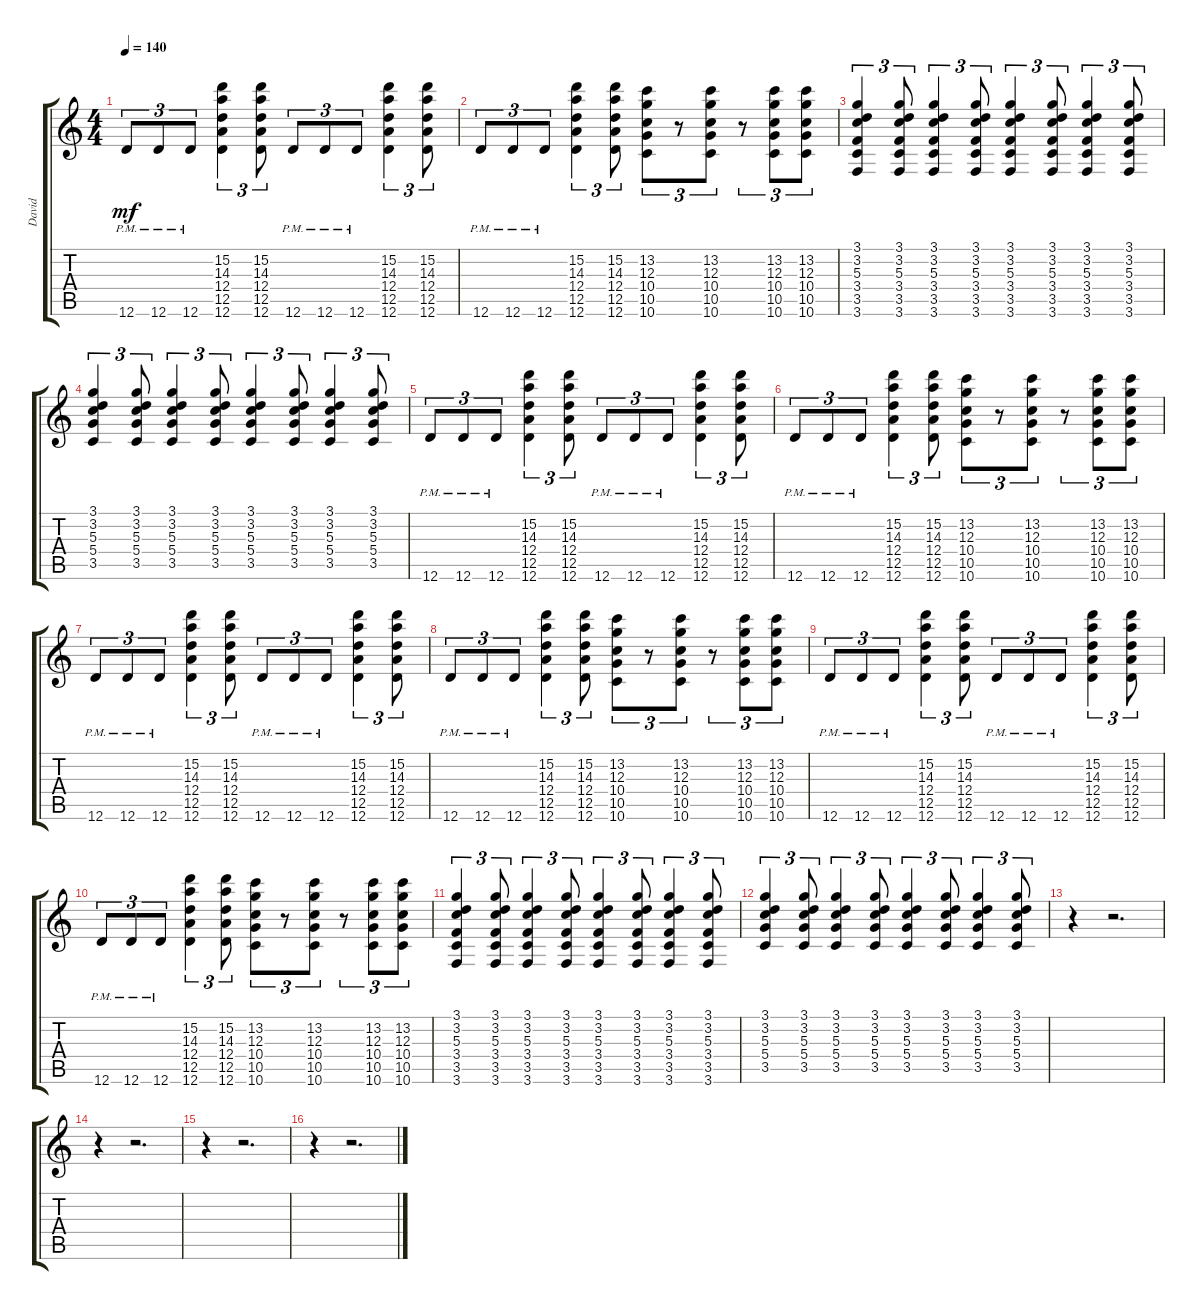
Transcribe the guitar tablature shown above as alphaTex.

\track ("David" "David") {instrument distortionguitar}
\staff {score tabs}
\tuning (E4 B3 G3 D3 A2 D2) {hide}
\ts (4 4)
\tempo 140
\clef g2
\ks c
12.6{pm}.8{tu (3 2) dy mf} 12.6{pm}.8{tu (3 2)} 12.6{pm}.8{tu (3 2)} (15.2 14.3 12.4 12.5 12.6).4{tu (3 2)} (15.2 14.3 12.4 12.5 12.6).8{tu (3 2)} 12.6{pm}.8{tu (3 2)} 12.6{pm}.8{tu (3 2)} 12.6{pm}.8{tu (3 2)} (15.2 14.3 12.4 12.5 12.6).4{tu (3 2)} (15.2 14.3 12.4 12.5 12.6).8{tu (3 2)} |
12.6{pm}.8{tu (3 2)} 12.6{pm}.8{tu (3 2)} 12.6{pm}.8{tu (3 2)} (15.2 14.3 12.4 12.5 12.6).4{tu (3 2)} (15.2 14.3 12.4 12.5 12.6).8{tu (3 2)} (13.2 12.3 10.4 10.5 10.6).8{tu (3 2)} r.8{tu (3 2)} (13.2 12.3 10.4 10.5 10.6).8{tu (3 2)} r.8{tu (3 2)} (13.2 12.3 10.4 10.5 10.6).8{tu (3 2)} (13.2 12.3 10.4 10.5 10.6).8{tu (3 2)} |
(3.1 3.2 5.3 3.4 3.5 3.6).4{tu (3 2)} (3.1 3.2 5.3 3.4 3.5 3.6).8{tu (3 2)} (3.1 3.2 5.3 3.4 3.5 3.6).4{tu (3 2)} (3.1 3.2 5.3 3.4 3.5 3.6).8{tu (3 2)} (3.1 3.2 5.3 3.4 3.5 3.6).4{tu (3 2)} (3.1 3.2 5.3 3.4 3.5 3.6).8{tu (3 2)} (3.1 3.2 5.3 3.4 3.5 3.6).4{tu (3 2)} (3.1 3.2 5.3 3.4 3.5 3.6).8{tu (3 2)} |
(3.1 3.2 5.3 5.4 3.5).4{tu (3 2)} (3.1 3.2 5.3 5.4 3.5).8{tu (3 2)} (3.1 3.2 5.3 5.4 3.5).4{tu (3 2)} (3.1 3.2 5.3 5.4 3.5).8{tu (3 2)} (3.1 3.2 5.3 5.4 3.5).4{tu (3 2)} (3.1 3.2 5.3 5.4 3.5).8{tu (3 2)} (3.1 3.2 5.3 5.4 3.5).4{tu (3 2)} (3.1 3.2 5.3 5.4 3.5).8{tu (3 2)} |
12.6{pm}.8{tu (3 2)} 12.6{pm}.8{tu (3 2)} 12.6{pm}.8{tu (3 2)} (15.2 14.3 12.4 12.5 12.6).4{tu (3 2)} (15.2 14.3 12.4 12.5 12.6).8{tu (3 2)} 12.6{pm}.8{tu (3 2)} 12.6{pm}.8{tu (3 2)} 12.6{pm}.8{tu (3 2)} (15.2 14.3 12.4 12.5 12.6).4{tu (3 2)} (15.2 14.3 12.4 12.5 12.6).8{tu (3 2)} |
12.6{pm}.8{tu (3 2)} 12.6{pm}.8{tu (3 2)} 12.6{pm}.8{tu (3 2)} (15.2 14.3 12.4 12.5 12.6).4{tu (3 2)} (15.2 14.3 12.4 12.5 12.6).8{tu (3 2)} (13.2 12.3 10.4 10.5 10.6).8{tu (3 2)} r.8{tu (3 2)} (13.2 12.3 10.4 10.5 10.6).8{tu (3 2)} r.8{tu (3 2)} (13.2 12.3 10.4 10.5 10.6).8{tu (3 2)} (13.2 12.3 10.4 10.5 10.6).8{tu (3 2)} |
12.6{pm}.8{tu (3 2)} 12.6{pm}.8{tu (3 2)} 12.6{pm}.8{tu (3 2)} (15.2 14.3 12.4 12.5 12.6).4{tu (3 2)} (15.2 14.3 12.4 12.5 12.6).8{tu (3 2)} 12.6{pm}.8{tu (3 2)} 12.6{pm}.8{tu (3 2)} 12.6{pm}.8{tu (3 2)} (15.2 14.3 12.4 12.5 12.6).4{tu (3 2)} (15.2 14.3 12.4 12.5 12.6).8{tu (3 2)} |
12.6{pm}.8{tu (3 2)} 12.6{pm}.8{tu (3 2)} 12.6{pm}.8{tu (3 2)} (15.2 14.3 12.4 12.5 12.6).4{tu (3 2)} (15.2 14.3 12.4 12.5 12.6).8{tu (3 2)} (13.2 12.3 10.4 10.5 10.6).8{tu (3 2)} r.8{tu (3 2)} (13.2 12.3 10.4 10.5 10.6).8{tu (3 2)} r.8{tu (3 2)} (13.2 12.3 10.4 10.5 10.6).8{tu (3 2)} (13.2 12.3 10.4 10.5 10.6).8{tu (3 2)} |
12.6{pm}.8{tu (3 2)} 12.6{pm}.8{tu (3 2)} 12.6{pm}.8{tu (3 2)} (15.2 14.3 12.4 12.5 12.6).4{tu (3 2)} (15.2 14.3 12.4 12.5 12.6).8{tu (3 2)} 12.6{pm}.8{tu (3 2)} 12.6{pm}.8{tu (3 2)} 12.6{pm}.8{tu (3 2)} (15.2 14.3 12.4 12.5 12.6).4{tu (3 2)} (15.2 14.3 12.4 12.5 12.6).8{tu (3 2)} |
12.6{pm}.8{tu (3 2)} 12.6{pm}.8{tu (3 2)} 12.6{pm}.8{tu (3 2)} (15.2 14.3 12.4 12.5 12.6).4{tu (3 2)} (15.2 14.3 12.4 12.5 12.6).8{tu (3 2)} (13.2 12.3 10.4 10.5 10.6).8{tu (3 2)} r.8{tu (3 2)} (13.2 12.3 10.4 10.5 10.6).8{tu (3 2)} r.8{tu (3 2)} (13.2 12.3 10.4 10.5 10.6).8{tu (3 2)} (13.2 12.3 10.4 10.5 10.6).8{tu (3 2)} |
(3.1 3.2 5.3 3.4 3.5 3.6).4{tu (3 2)} (3.1 3.2 5.3 3.4 3.5 3.6).8{tu (3 2)} (3.1 3.2 5.3 3.4 3.5 3.6).4{tu (3 2)} (3.1 3.2 5.3 3.4 3.5 3.6).8{tu (3 2)} (3.1 3.2 5.3 3.4 3.5 3.6).4{tu (3 2)} (3.1 3.2 5.3 3.4 3.5 3.6).8{tu (3 2)} (3.1 3.2 5.3 3.4 3.5 3.6).4{tu (3 2)} (3.1 3.2 5.3 3.4 3.5 3.6).8{tu (3 2)} |
(3.1 3.2 5.3 5.4 3.5).4{tu (3 2)} (3.1 3.2 5.3 5.4 3.5).8{tu (3 2)} (3.1 3.2 5.3 5.4 3.5).4{tu (3 2)} (3.1 3.2 5.3 5.4 3.5).8{tu (3 2)} (3.1 3.2 5.3 5.4 3.5).4{tu (3 2)} (3.1 3.2 5.3 5.4 3.5).8{tu (3 2)} (3.1 3.2 5.3 5.4 3.5).4{tu (3 2)} (3.1 3.2 5.3 5.4 3.5).8{tu (3 2)} |
r.4 r.2{d} |
r.4 r.2{d} |
r.4 r.2{d} |
r.4 r.2{d}
